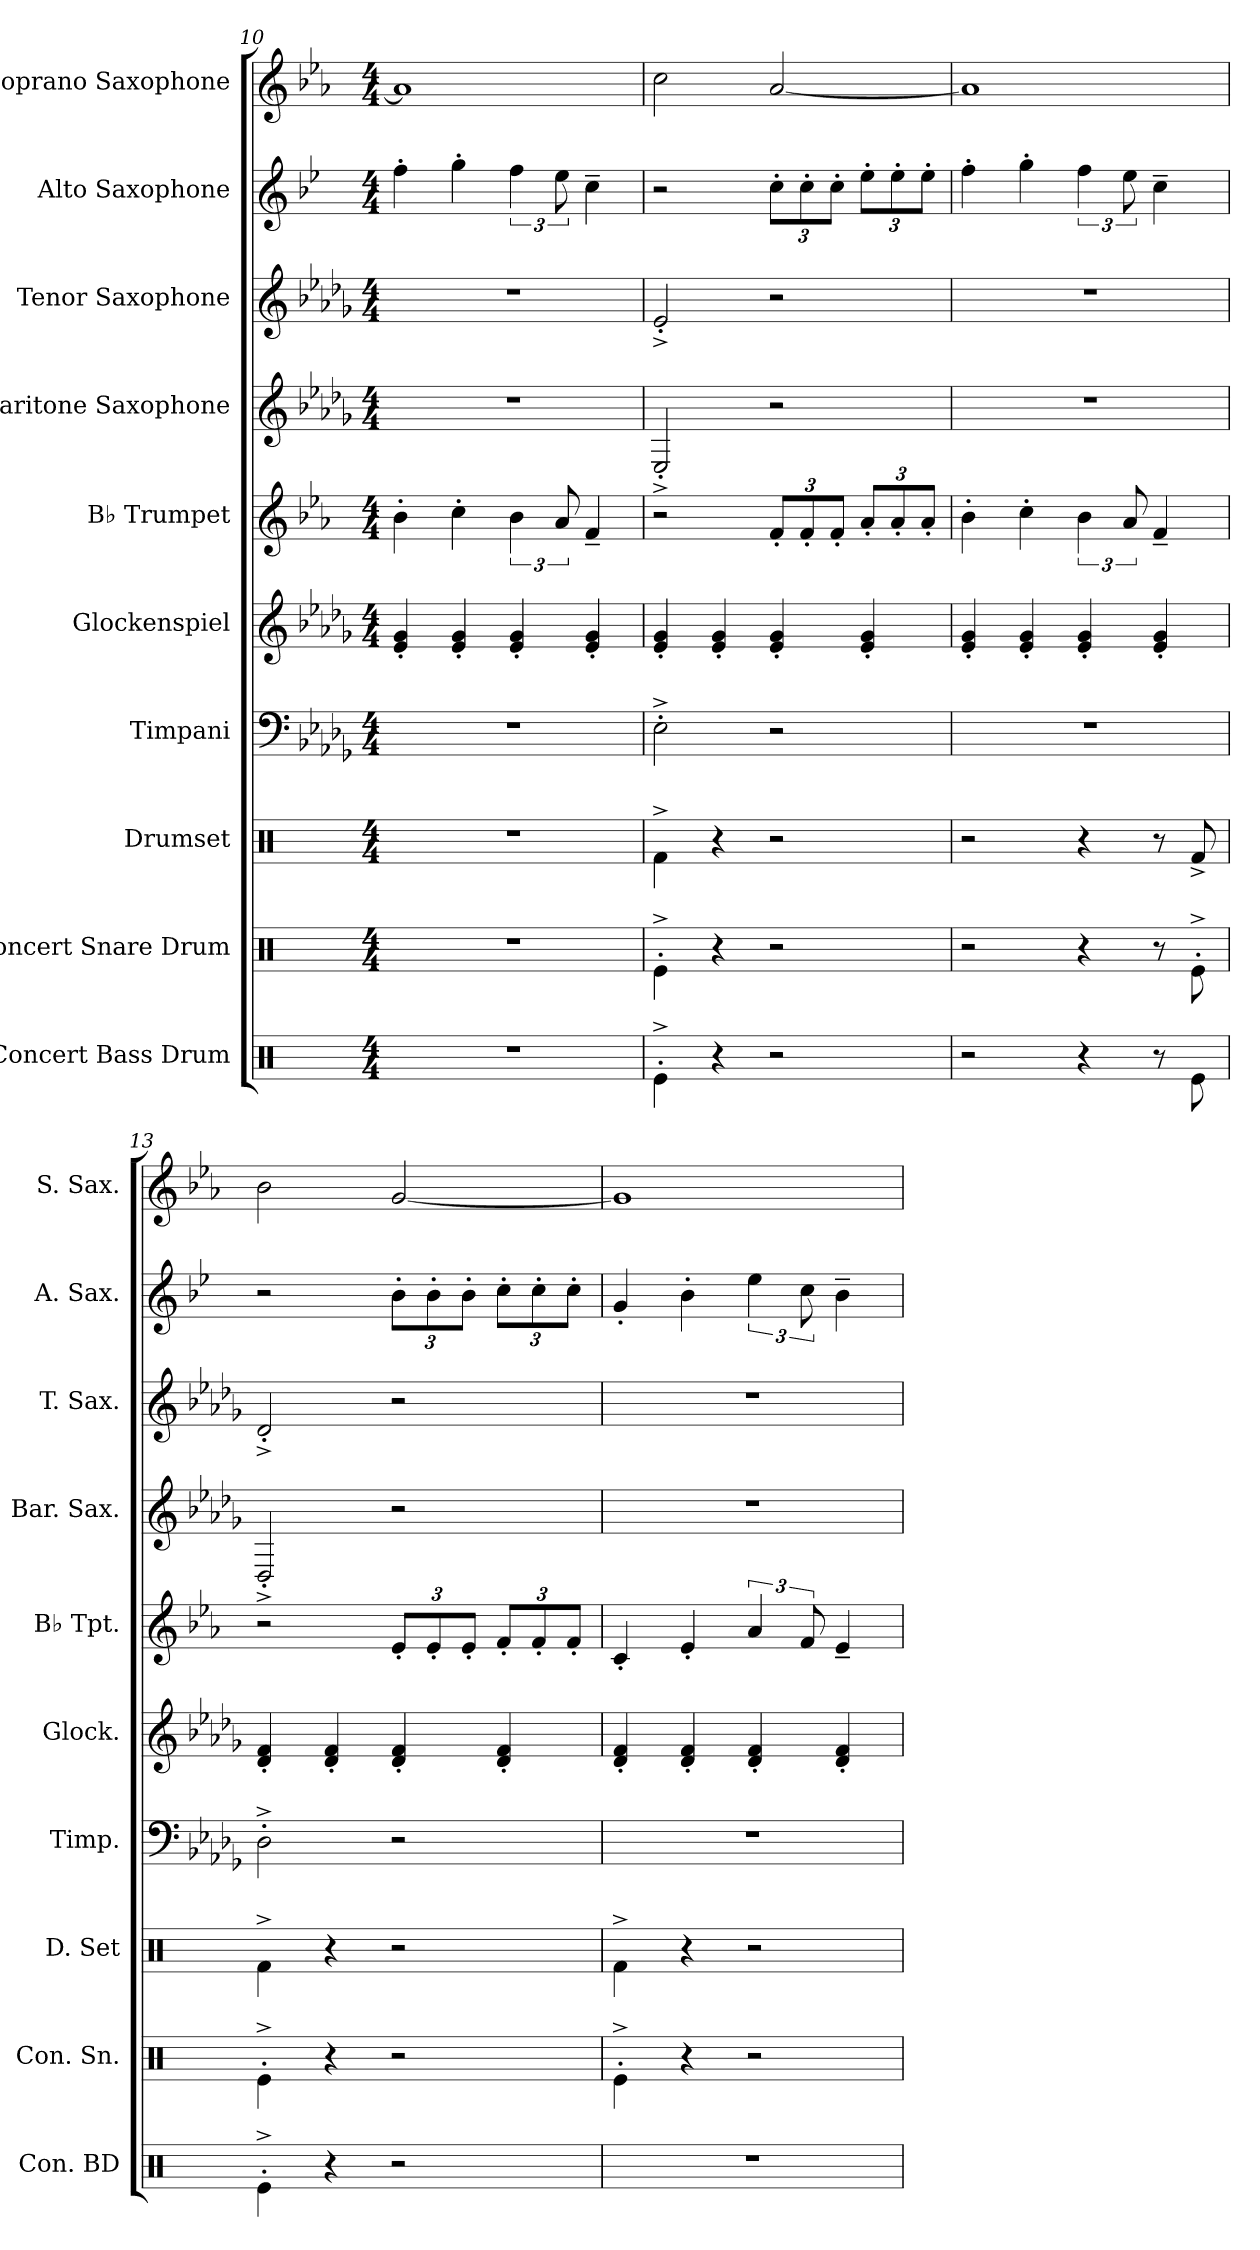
**kern	**kern	**kern	**kern	**kern	**kern	**kern	**kern	**kern	**kern
*part10	*part9	*part8	*part7	*part6	*part5	*part4	*part3	*part2	*part1
*staff10	*staff9	*staff8	*staff7	*staff6	*staff5	*staff4	*staff3	*staff2	*staff1
*I"Concert Bass Drum	*I"Concert Snare Drum	*I"Drumset	*I"Timpani	*I"Glockenspiel	*I"B♭ Trumpet	*I"Baritone Saxophone	*I"Tenor Saxophone	*I"Alto Saxophone	*I"Soprano Saxophone
*I'Con. BD	*I'Con. Sn.	*I'D. Set	*I'Timp.	*I'Glock.	*I'B♭ Tpt.	*I'Bar. Sax.	*I'T. Sax.	*I'A. Sax.	*I'S. Sax.
*clefX	*clefX	*clefX	*clefF4	*clefG2	*clefG2	*clefG2	*clefG2	*clefG2	*clefG2
*	*	*	*	*ITrd-14c-24	*ITrd1c2	*ITrd12c21	*ITrd8c14	*ITrd5c9	*ITrd1c2
*k[]	*k[]	*k[]	*k[b-e-a-d-g-]	*k[b-e-a-d-g-]	*k[b-e-a-d-g-]	*k[b-e-a-d-g-]	*k[b-e-a-d-g-]	*k[b-e-a-d-g-]	*k[b-e-a-d-g-]
*M4/4	*M4/4	*M4/4	*M4/4	*M4/4	*M4/4	*M4/4	*M4/4	*M4/4	*M4/4
=10	=10	=10	=10	=10	=10	=10	=10	=10	=10
1r	1r	1r	1r	4eee-/' 4ggg-/'	4a-'\	1r	1r	4a-'\	1g-]
.	.	.	.	4eee-/' 4ggg-/'	4b-'\	.	.	4b-'\	.
.	.	.	.	4eee-/' 4ggg-/'	6a-\	.	.	6a-\	.
.	.	.	.	.	12g-/	.	.	12g-\	.
.	.	.	.	4eee-/' 4ggg-/'	4e-~/	.	.	4e-~\	.
!!LO:PB:g=z
=11	=11	=11	=11	=11	=11	=11	=11	=11	=11
4Re^'\	4Re^'\	4Rf^\	2E-^'\	4eee-/' 4ggg-/'	2r	2EE-^'/	2E-^'/	2r	2b-\
4r	4r	4r	.	4eee-/' 4ggg-/'	.	.	.	.	.
*	*	*	*	*	*Xbrackettup	*	*	*Xbrackettup	*
2r	2r	2r	2r	4eee-/' 4ggg-/'	12e-'/L	2r	2r	12e-'\L	[2g-/
.	.	.	.	.	12e-'/	.	.	12e-'\	.
.	.	.	.	.	12e-'/J	.	.	12e-'\J	.
.	.	.	.	4eee-/' 4ggg-/'	12g-'/L	.	.	12g-'\L	.
.	.	.	.	.	12g-'/	.	.	12g-'\	.
.	.	.	.	.	12g-'/J	.	.	12g-'\J	.
=12	=12	=12	=12	=12	=12	=12	=12	=12	=12
2r	2r	2r	1r	4eee-/' 4ggg-/'	4a-'\	1r	1r	4a-'\	1g-]
.	.	.	.	4eee-/' 4ggg-/'	4b-'\	.	.	4b-'\	.
*	*	*	*	*	*brackettup	*	*	*brackettup	*
4r	4r	4r	.	4eee-/' 4ggg-/'	6a-\	.	.	6a-\	.
.	.	.	.	.	12g-/	.	.	12g-\	.
8r	8r	8r	.	4eee-/' 4ggg-/'	4e-~/	.	.	4e-~\	.
8Re\	8Re^'\	8Rf^/	.	.	.	.	.	.	.
=13	=13	=13	=13	=13	=13	=13	=13	=13	=13
4Re^'\	4Re^'\	4Rf^\	2D-^'\	4ddd-/' 4fff/'	2r	2DD-^'/	2D-^'/	2r	2a-\
4r	4r	4r	.	4ddd-/' 4fff/'	.	.	.	.	.
*	*	*	*	*	*Xbrackettup	*	*	*Xbrackettup	*
2r	2r	2r	2r	4ddd-/' 4fff/'	12d-'/L	2r	2r	12d-'\L	[2f/
.	.	.	.	.	12d-'/	.	.	12d-'\	.
.	.	.	.	.	12d-'/J	.	.	12d-'\J	.
.	.	.	.	4ddd-/' 4fff/'	12e-'/L	.	.	12e-'\L	.
.	.	.	.	.	12e-'/	.	.	12e-'\	.
.	.	.	.	.	12e-'/J	.	.	12e-'\J	.
=14	=14	=14	=14	=14	=14	=14	=14	=14	=14
1r	4Re^'\	4Rf^\	1r	4ddd-/' 4fff/'	4B-'/	1r	1r	4B-'/	1f]
.	4r	4r	.	4ddd-/' 4fff/'	4d-'/	.	.	4d-'\	.
*	*	*	*	*	*brackettup	*	*	*brackettup	*
.	2r	2r	.	4ddd-/' 4fff/'	6g-/	.	.	6g-\	.
.	.	.	.	.	12e-/	.	.	12e-\	.
.	.	.	.	4ddd-/' 4fff/'	4d-~/	.	.	4d-~\	.
=	=	=	=	=	=	=	=	=	=
*-	*-	*-	*-	*-	*-	*-	*-	*-	*-
